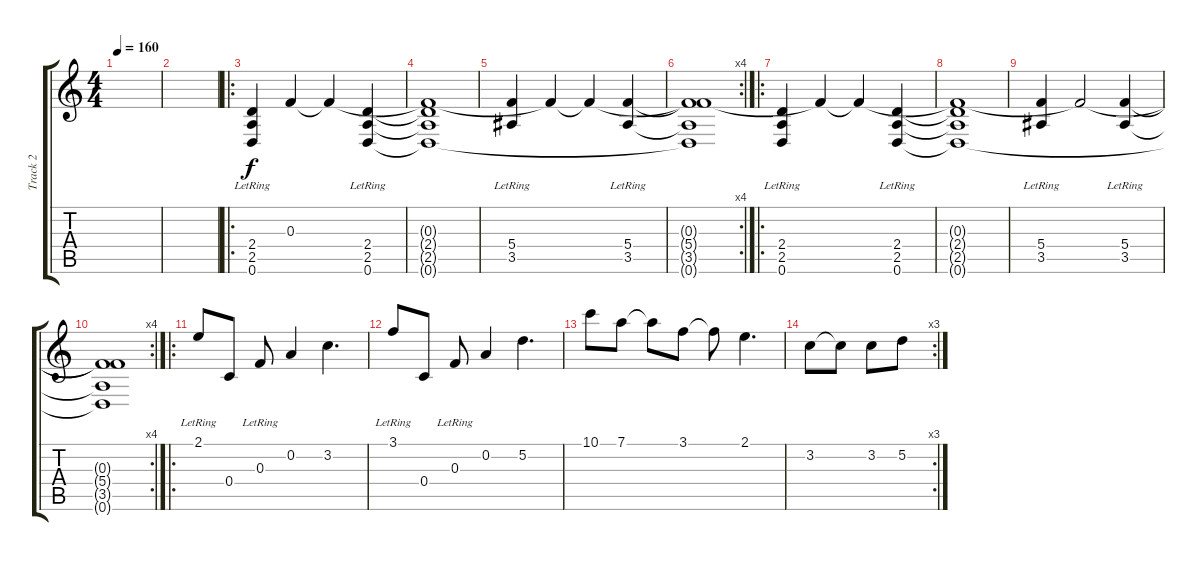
\track ("Track 2" "Track 2") {instrument acousticguitarnylon}
\staff {score tabs}
\tuning (D4 A3 F3 C3 G2 D2) {hide}
\ts (4 4)
\tempo 160
\clef g2
\ks c
|
|
\ro
(2.4{lr} 2.5{lr} 0.6{lr}).4 0.3.4 0.3{t}.4 (2.4{lr} 2.5{lr} 0.6{lr}).4 |
(0.3{t} 2.4{t} 2.5{t} 0.6{t}).1 |
(5.4{lr} 3.5{lr}).4 0.3{t}.4 0.3{t}.4 (5.4{lr} 3.5{lr}).4 |
\rc 4
(0.3{t} 5.4{t} 3.5{t} 0.6{t}).1 |
\ro
(2.4{lr} 2.5{lr} 0.6{lr}).4{volume 10} 0.3{t}.4 0.3{t}.4 (2.4{lr} 2.5{lr} 0.6{lr}).4 |
(0.3{t} 2.4{t} 2.5{t} 0.6{t}).1 |
(5.4{lr} 3.5{lr}).4 0.3{t}.2 (5.4{lr} 3.5{lr}).4 |
\rc 4
(0.3{t} 5.4{t} 3.5{t} 0.6{t}).1 |
\ro
2.1{lr}.8{volume 16} 0.4.8 0.3{lr}.8 0.2.4 3.2.4{d} |
3.1{lr}.8{volume 16} 0.4.8 0.3{lr}.8 0.2.4 5.2.4{d} |
10.1.8 7.1.8 7.1{t}.8 3.1.8 3.1{t}.8 2.1.4{d} |
\rc 3
3.2.8 3.2{t}.8 3.2.8 5.2.8
